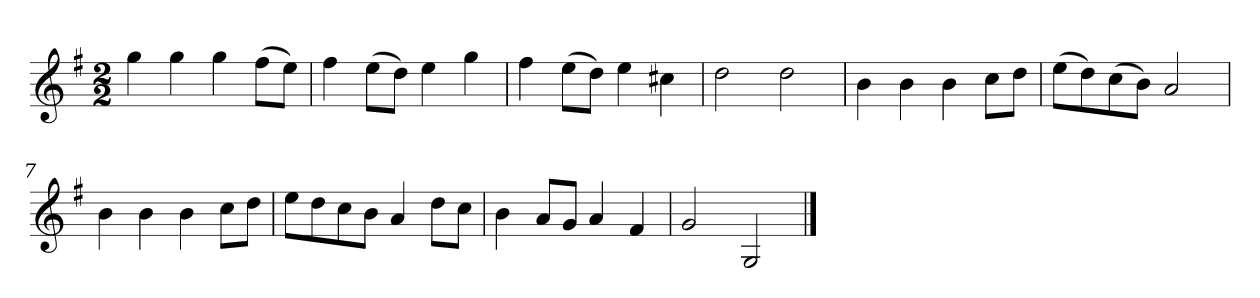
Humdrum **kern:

**kern
*part1
*staff1
*k[f#]
*M2/2
*MM120
=1
4gg
4gg
4gg
(8ff#L
8eeJ)
=2
4ff#
(8eeL
8ddJ)
4ee
4gg
=3
4ff#
(8eeL
8ddJ)
4ee
4cc#X
=4
2dd
2dd
=5
4b
4b
4b
8ccL
8ddJ
=6
(8eeL
8dd)
(8cc
8bJ)
2a
=7
4b
4b
4b
8ccL
8ddJ
=8
8eeL
8dd
8cc
8bJ
4a
8ddL
8ccJ
=9
4b
8aL
8gJ
4a
4f#
=10
2g
2G
==
*-
